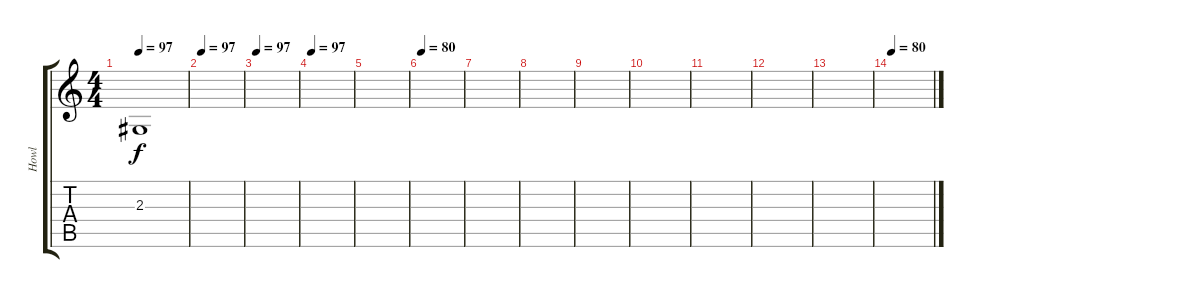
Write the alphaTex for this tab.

\track ("Howl" "Howl") {instrument lead8bassandlead}
\staff {score tabs}
\tuning (Eb4 Bb3 Gb3 Db3 Ab2 Eb2) {hide}
\ts (4 4)
\tempo 97
\clef g2
\ks c
2.3.1{dy f} |
\tempo 97
|
\tempo 97
|
\tempo 97
|
|
\tempo 80
|
|
|
|
|
|
|
|
\tempo 80
